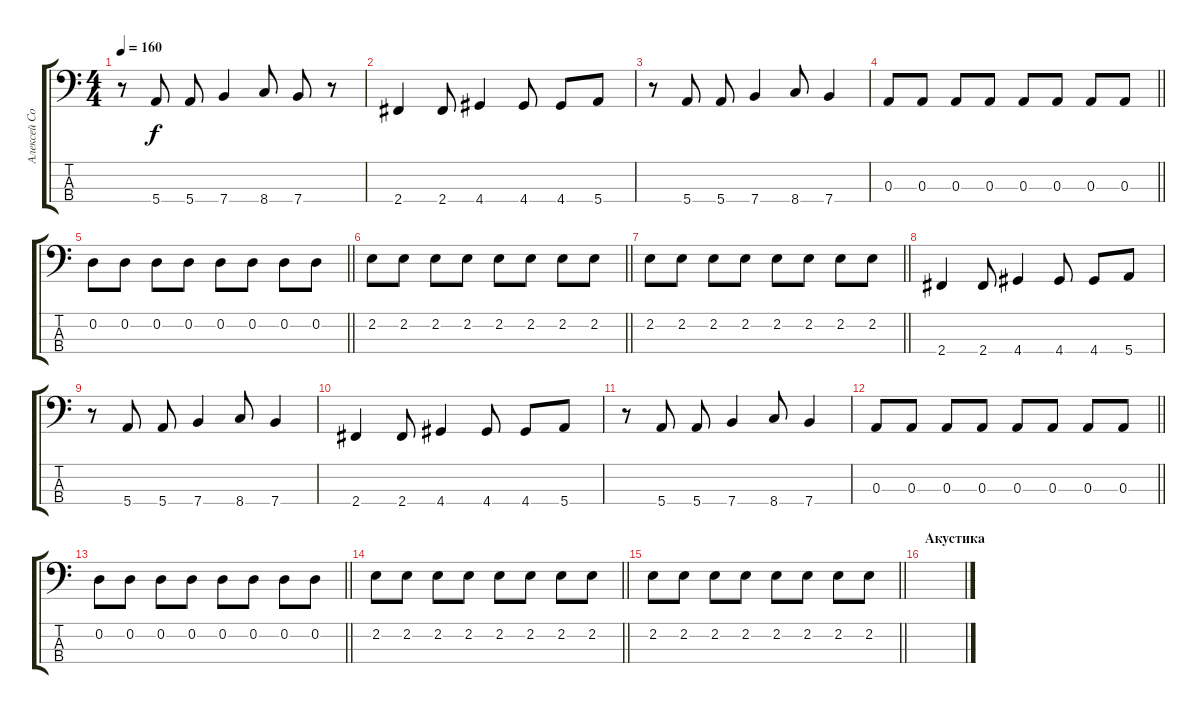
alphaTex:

\track ("Алексей Соловьев" "Алексей Со") {instrument electricbassfinger}
\staff {score tabs}
\tuning (G2 D2 A1 E1) {hide}
\ts (4 4)
\tempo 160
\clef f4
\ks c
r.8{dy f} 5.4.8 5.4.8 7.4.4 8.4.8 7.4.8 r.8 |
2.4.4 2.4.8 4.4.4 4.4.8 4.4.8 5.4.8 |
r.8 5.4.8 5.4.8 7.4.4 8.4.8 7.4.4 |
\barLineRight lightlight
0.3.8 0.3.8 0.3.8 0.3.8 0.3.8 0.3.8 0.3.8 0.3.8 |
\barLineRight lightlight
0.2.8 0.2.8 0.2.8 0.2.8 0.2.8 0.2.8 0.2.8 0.2.8 |
\barLineRight lightlight
2.2.8 2.2.8 2.2.8 2.2.8 2.2.8 2.2.8 2.2.8 2.2.8 |
\barLineRight lightlight
2.2.8 2.2.8 2.2.8 2.2.8 2.2.8 2.2.8 2.2.8 2.2.8 |
2.4.4 2.4.8 4.4.4 4.4.8 4.4.8 5.4.8 |
r.8 5.4.8 5.4.8 7.4.4 8.4.8 7.4.4 |
2.4.4 2.4.8 4.4.4 4.4.8 4.4.8 5.4.8 |
r.8 5.4.8 5.4.8 7.4.4 8.4.8 7.4.4 |
\barLineRight lightlight
0.3.8 0.3.8 0.3.8 0.3.8 0.3.8 0.3.8 0.3.8 0.3.8 |
\barLineRight lightlight
0.2.8 0.2.8 0.2.8 0.2.8 0.2.8 0.2.8 0.2.8 0.2.8 |
\barLineRight lightlight
2.2.8 2.2.8 2.2.8 2.2.8 2.2.8 2.2.8 2.2.8 2.2.8 |
\barLineRight lightlight
2.2.8 2.2.8 2.2.8 2.2.8 2.2.8 2.2.8 2.2.8 2.2.8 |
\section ("" "Акустика")
